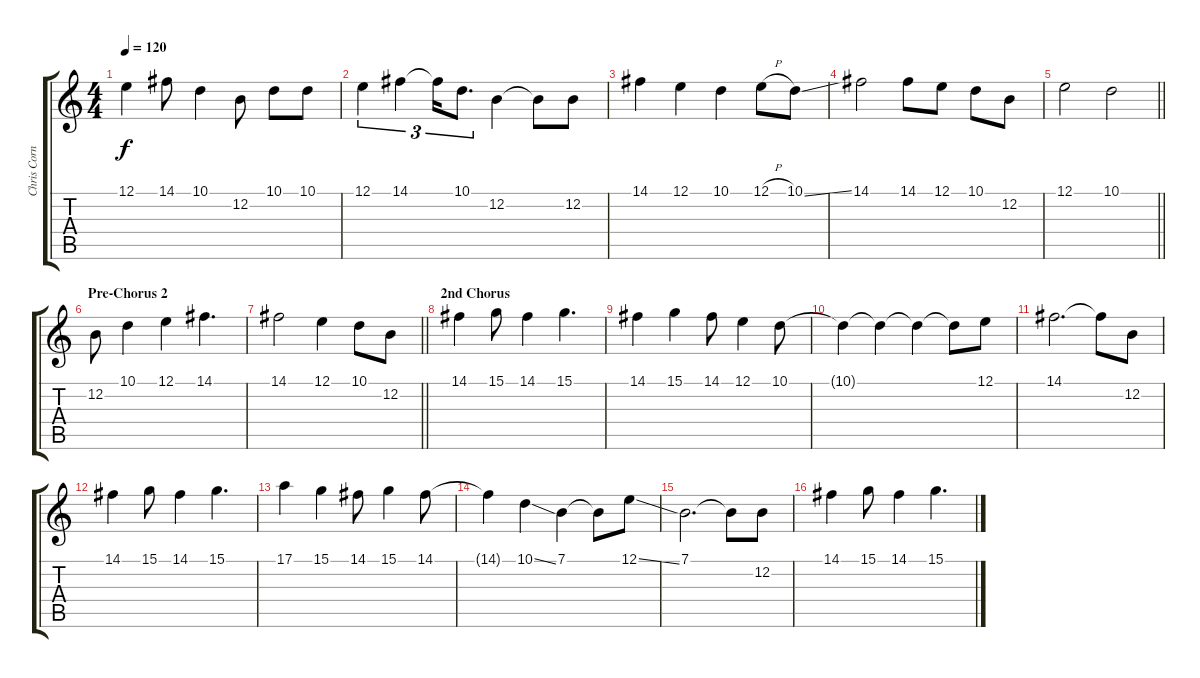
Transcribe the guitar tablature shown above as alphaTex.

\track ("Chris Cornell" "Chris Corn") {instrument cello}
\staff {score tabs}
\tuning (E4 B3 G3 D3 A2 E2) {hide}
\ts (4 4)
\tempo 120
\clef g2
\ks c
12.1.4{dy f} 14.1.8 10.1.4 12.2.8 10.1.8 10.1.8 |
12.1.4{tu (3 2)} 14.1.4{tu (3 2)} 14.1{t}.16{tu (3 2)} 10.1.8{d tu (3 2)} 12.2.4 12.2{t}.8 12.2.8 |
14.1.4 12.1.4 10.1.4 12.1{h}.8 10.1{ss}.8 |
14.1.2 14.1.8 12.1.8 10.1.8 12.2.8 |
\barLineRight lightlight
12.1.2 10.1.2 |
\section ("" "Pre-Chorus 2")
12.2.8{volume 16} 10.1.4 12.1.4 14.1.4{d} |
\barLineRight lightlight
14.1.2 12.1.4 10.1.8 12.2.8 |
\section ("" "2nd Chorus")
14.1.4 15.1.8 14.1.4 15.1.4{d} |
14.1.4 15.1.4 14.1.8 12.1.4 10.1.8 |
10.1{t}.4 10.1{t}.4 10.1{t}.4 10.1{t}.8 12.1.8 |
14.1.2{d} 14.1{t}.8 12.2.8 |
14.1.4 15.1.8 14.1.4 15.1.4{d} |
17.1.4 15.1.4 14.1.8 15.1.4 14.1.8 |
14.1{t}.4 10.1{ss}.4 7.1.4 7.1{t}.8 12.1{ss}.8 |
7.1.2{d} 7.1{t}.8 12.2.8 |
14.1.4 15.1.8 14.1.4 15.1.4{d}
